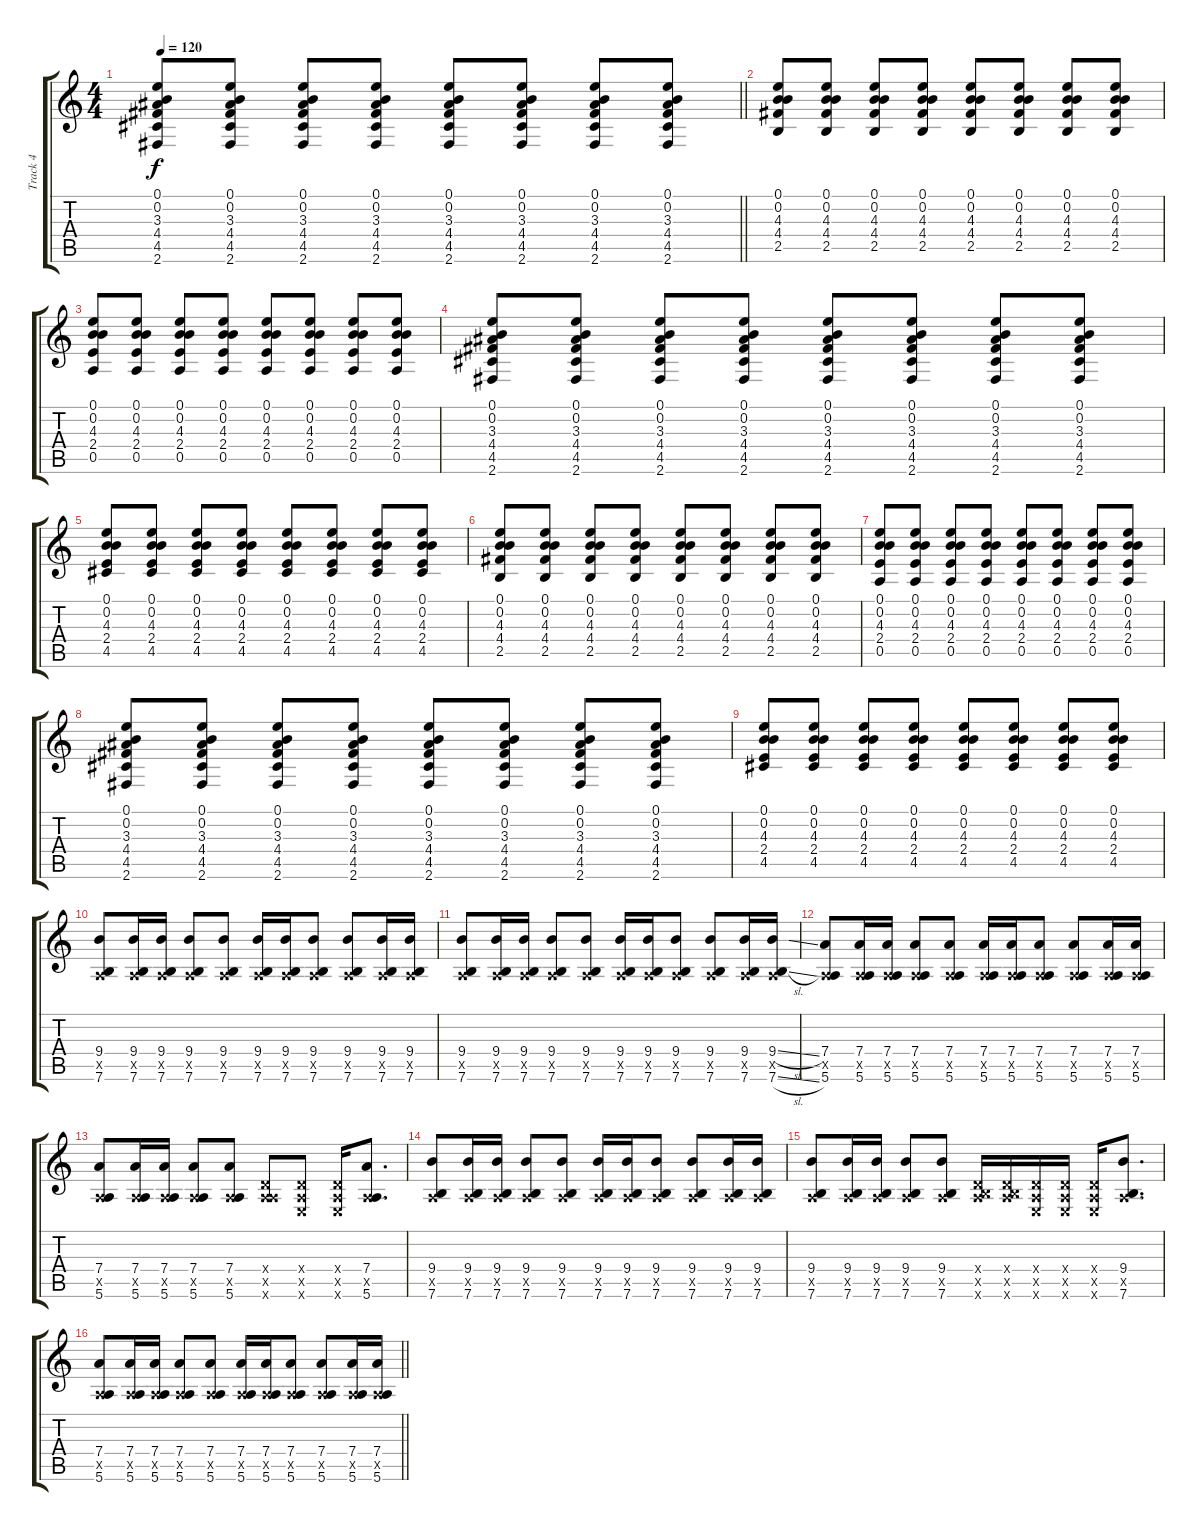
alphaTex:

\track ("Track 4" "Track 4") {instrument distortionguitar}
\staff {score tabs}
\tuning (E4 B3 G3 D3 A2 E2) {hide}
\ts (4 4)
\tempo 120
\clef g2
\barLineRight lightlight
\ks c
(0.1 0.2 3.3 4.4 4.5 2.6).8{dy f} (0.1 0.2 3.3 4.4 4.5 2.6).8 (0.1 0.2 3.3 4.4 4.5 2.6).8 (0.1 0.2 3.3 4.4 4.5 2.6).8 (0.1 0.2 3.3 4.4 4.5 2.6).8 (0.1 0.2 3.3 4.4 4.5 2.6).8 (0.1 0.2 3.3 4.4 4.5 2.6).8 (0.1 0.2 3.3 4.4 4.5 2.6).8 |
(0.1 0.2 4.3 4.4 2.5).8 (0.1 0.2 4.3 4.4 2.5).8 (0.1 0.2 4.3 4.4 2.5).8 (0.1 0.2 4.3 4.4 2.5).8 (0.1 0.2 4.3 4.4 2.5).8 (0.1 0.2 4.3 4.4 2.5).8 (0.1 0.2 4.3 4.4 2.5).8 (0.1 0.2 4.3 4.4 2.5).8 |
(0.1 0.2 4.3 2.4 0.5).8 (0.1 0.2 4.3 2.4 0.5).8 (0.1 0.2 4.3 2.4 0.5).8 (0.1 0.2 4.3 2.4 0.5).8 (0.1 0.2 4.3 2.4 0.5).8 (0.1 0.2 4.3 2.4 0.5).8 (0.1 0.2 4.3 2.4 0.5).8 (0.1 0.2 4.3 2.4 0.5).8 |
(0.1 0.2 3.3 4.4 4.5 2.6).8 (0.1 0.2 3.3 4.4 4.5 2.6).8 (0.1 0.2 3.3 4.4 4.5 2.6).8 (0.1 0.2 3.3 4.4 4.5 2.6).8 (0.1 0.2 3.3 4.4 4.5 2.6).8 (0.1 0.2 3.3 4.4 4.5 2.6).8 (0.1 0.2 3.3 4.4 4.5 2.6).8 (0.1 0.2 3.3 4.4 4.5 2.6).8 |
(0.1 0.2 4.3 2.4 4.5).8 (0.1 0.2 4.3 2.4 4.5).8 (0.1 0.2 4.3 2.4 4.5).8 (0.1 0.2 4.3 2.4 4.5).8 (0.1 0.2 4.3 2.4 4.5).8 (0.1 0.2 4.3 2.4 4.5).8 (0.1 0.2 4.3 2.4 4.5).8 (0.1 0.2 4.3 2.4 4.5).8 |
(0.1 0.2 4.3 4.4 2.5).8 (0.1 0.2 4.3 4.4 2.5).8 (0.1 0.2 4.3 4.4 2.5).8 (0.1 0.2 4.3 4.4 2.5).8 (0.1 0.2 4.3 4.4 2.5).8 (0.1 0.2 4.3 4.4 2.5).8 (0.1 0.2 4.3 4.4 2.5).8 (0.1 0.2 4.3 4.4 2.5).8 |
(0.1 0.2 4.3 2.4 0.5).8 (0.1 0.2 4.3 2.4 0.5).8 (0.1 0.2 4.3 2.4 0.5).8 (0.1 0.2 4.3 2.4 0.5).8 (0.1 0.2 4.3 2.4 0.5).8 (0.1 0.2 4.3 2.4 0.5).8 (0.1 0.2 4.3 2.4 0.5).8 (0.1 0.2 4.3 2.4 0.5).8 |
(0.1 0.2 3.3 4.4 4.5 2.6).8 (0.1 0.2 3.3 4.4 4.5 2.6).8 (0.1 0.2 3.3 4.4 4.5 2.6).8 (0.1 0.2 3.3 4.4 4.5 2.6).8 (0.1 0.2 3.3 4.4 4.5 2.6).8 (0.1 0.2 3.3 4.4 4.5 2.6).8 (0.1 0.2 3.3 4.4 4.5 2.6).8 (0.1 0.2 3.3 4.4 4.5 2.6).8 |
(0.1 0.2 4.3 2.4 4.5).8 (0.1 0.2 4.3 2.4 4.5).8 (0.1 0.2 4.3 2.4 4.5).8 (0.1 0.2 4.3 2.4 4.5).8 (0.1 0.2 4.3 2.4 4.5).8 (0.1 0.2 4.3 2.4 4.5).8 (0.1 0.2 4.3 2.4 4.5).8 (0.1 0.2 4.3 2.4 4.5).8 |
(9.4 0.5{x} 7.6).8{volume 16 balance 8 instrument distortionguitar} (9.4 0.5{x} 7.6).16 (9.4 0.5{x} 7.6).16 (9.4 0.5{x} 7.6).8 (9.4 0.5{x} 7.6).8 (9.4 0.5{x} 7.6).16 (9.4 0.5{x} 7.6).16 (9.4 0.5{x} 7.6).8 (9.4 0.5{x} 7.6).8 (9.4 0.5{x} 7.6).16 (9.4 0.5{x} 7.6).16 |
(9.4 0.5{x} 7.6).8 (9.4 0.5{x} 7.6).16 (9.4 0.5{x} 7.6).16 (9.4 0.5{x} 7.6).8 (9.4 0.5{x} 7.6).8 (9.4 0.5{x} 7.6).16 (9.4 0.5{x} 7.6).16 (9.4 0.5{x} 7.6).8 (9.4 0.5{x} 7.6).8 (9.4 0.5{x} 7.6).16 (9.4{sl} 0.5{x} 7.6{sl}).16 |
(7.4 0.5{x} 5.6).8 (7.4 0.5{x} 5.6).16 (7.4 0.5{x} 5.6).16 (7.4 0.5{x} 5.6).8 (7.4 0.5{x} 5.6).8 (7.4 0.5{x} 5.6).16 (7.4 0.5{x} 5.6).16 (7.4 0.5{x} 5.6).8 (7.4 0.5{x} 5.6).8 (7.4 0.5{x} 5.6).16 (7.4 0.5{x} 5.6).16 |
(7.4 0.5{x} 5.6).8 (7.4 0.5{x} 5.6).16 (7.4 0.5{x} 5.6).16 (7.4 0.5{x} 5.6).8 (7.4 0.5{x} 5.6).8 (0.4{x} 0.5{x} 5.6{x}).8 (0.4{x} 0.5{x} 0.6{x}).8 (0.4{x} 0.5{x} 0.6{x}).16 (7.4 0.5{x} 5.6).8{d} |
(9.4 0.5{x} 7.6).8 (9.4 0.5{x} 7.6).16 (9.4 0.5{x} 7.6).16 (9.4 0.5{x} 7.6).8 (9.4 0.5{x} 7.6).8 (9.4 0.5{x} 7.6).16 (9.4 0.5{x} 7.6).16 (9.4 0.5{x} 7.6).8 (9.4 0.5{x} 7.6).8 (9.4 0.5{x} 7.6).16 (9.4 0.5{x} 7.6).16 |
(9.4 0.5{x} 7.6).8 (9.4 0.5{x} 7.6).16 (9.4 0.5{x} 7.6).16 (9.4 0.5{x} 7.6).8 (9.4 0.5{x} 7.6).8 (0.4{x} 0.5{x} 7.6{x}).16 (0.4{x} 0.5{x} 7.6{x}).16 (0.4{x} 0.5{x} 0.6{x}).16 (0.4{x} 0.5{x} 0.6{x}).16 (0.4{x} 0.5{x} 0.6{x}).16 (9.4 0.5{x} 7.6).8{d} |
\barLineRight lightlight
(7.4 0.5{x} 5.6).8 (7.4 0.5{x} 5.6).16 (7.4 0.5{x} 5.6).16 (7.4 0.5{x} 5.6).8 (7.4 0.5{x} 5.6).8 (7.4 0.5{x} 5.6).16 (7.4 0.5{x} 5.6).16 (7.4 0.5{x} 5.6).8 (7.4 0.5{x} 5.6).8 (7.4 0.5{x} 5.6).16 (7.4 0.5{x} 5.6).16
